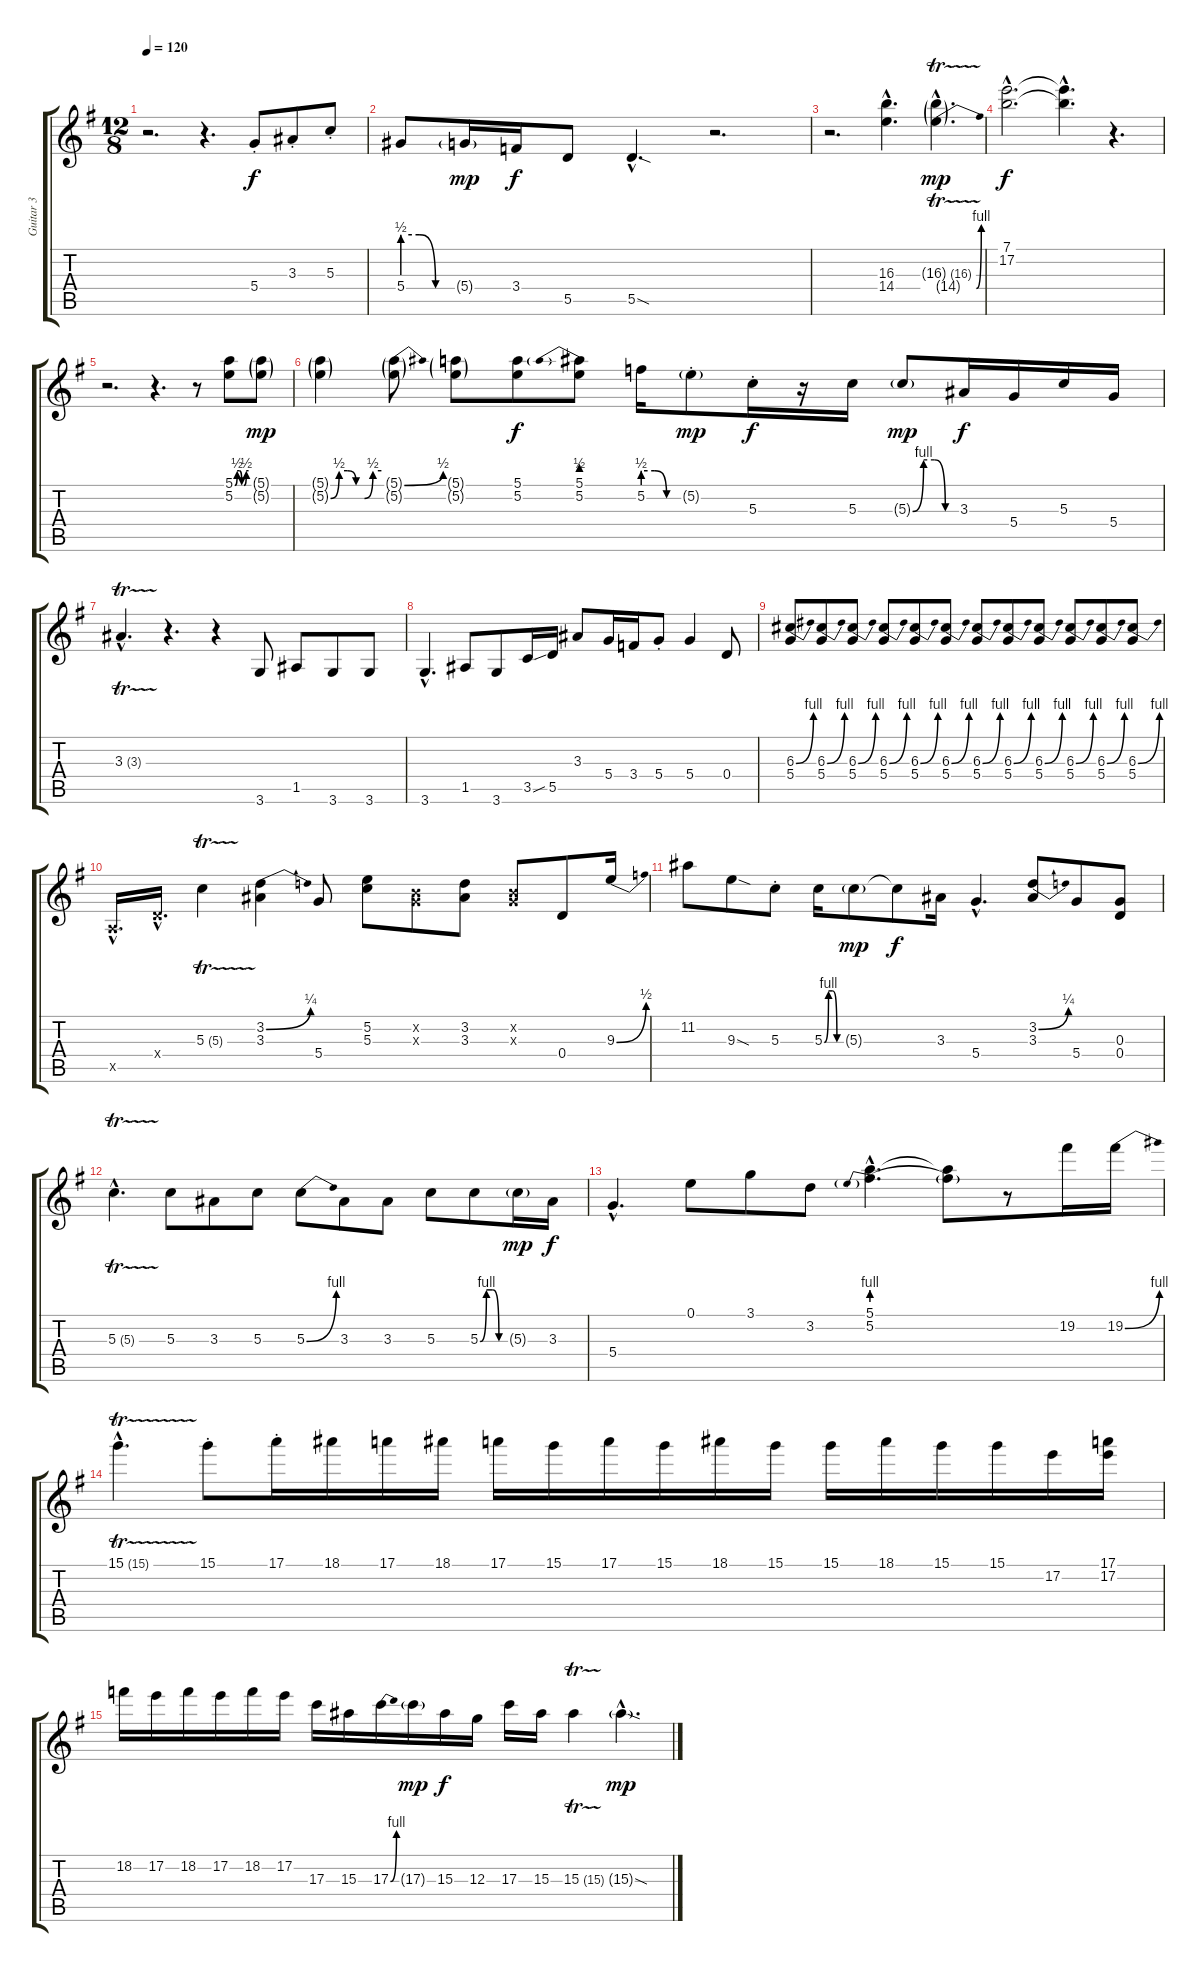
\track ("Guitar 3" "Guitar 3") {instrument electricguitarclean}
\staff {score tabs}
\tuning (E4 B3 G3 D3 A2 E2) {hide}
\ts (12 8)
\tempo 120
\clef g2
\ks g
r.2{d dy mp} r.4{d} 5.4{st}.8{dy f} 3.3{st}.8 5.3{st}.8 |
5.4{be (custom 0 2 20 2 40 0 60 0)}.8 5.4{g}.16{dy mp} 3.4.16{dy f} 5.5.8 5.5{sod hac}.4{d} r.2{d} |
r.2{d} (16.3{hac} 14.4{hac}).4{d} (16.3{tr (16 16) g hac} 14.4{be (bend 0 0 60 4) g hac}).4{d dy mp} |
(7.1{hac} 17.2{hac}).2{d dy f} (7.1{hac t} 17.2{hac t}).4{d} r.4{d} |
r.2{d} r.4{d} r.8 (5.1{be (custom 0 0 10 2 20 2 30 0 40 0 50 2 60 2)} 5.2).8 (5.1{g} 5.2{g}).8{dy mp} |
(5.1{g} 5.2{be (custom 0 0 10 2 20 2 30 0 40 0 50 2 60 2) g}).4 (5.1{be (bend 0 0 60 2) g} 5.2{g}).8 (5.1{g} 5.2{g}).8 (5.1 5.2).8{dy f} (5.1{be (prebend 0 2 60 2)} 5.2).8 5.2{be (custom 0 2 20 2 40 0 60 0)}.16 5.2{g st}.8{dy mp} 5.3{st}.16{dy f} r.16 5.3.16 5.3{be (custom 0 0 15 4 30 4 45 0 60 0) g}.8{dy mp} 3.3.16{dy f} 5.4.16 5.3.16 5.4.16 |
3.3{tr (3 16) hac}.4{d} r.4{d} r.4 3.6.8 1.5.8 3.6.8 3.6.8 |
3.6{hac}.4{d} 1.5.8 3.6.8 3.5{sou}.16 5.5.16 3.3.8 5.4.16 3.4.16 5.4{st}.8 5.4.4 0.4.8 |
(6.3{be (bend 0 0 60 4)} 5.4).8 (6.3{be (bend 0 0 60 4)} 5.4).8 (6.3{be (bend 0 0 60 4)} 5.4).8 (6.3{be (bend 0 0 60 4)} 5.4).8 (6.3{be (bend 0 0 60 4)} 5.4).8 (6.3{be (bend 0 0 60 4)} 5.4).8 (6.3{be (bend 0 0 60 4)} 5.4).8 (6.3{be (bend 0 0 60 4)} 5.4).8 (6.3{be (bend 0 0 60 4)} 5.4).8 (6.3{be (bend 0 0 60 4)} 5.4).8 (6.3{be (bend 0 0 60 4)} 5.4).8 (6.3{be (bend 0 0 60 4)} 5.4).8 |
0.5{hac x}.16{d} 0.4{hac x}.16{d} 5.3{tr (5 16)}.4 (3.2{be (bend 0 0 60 1)} 3.3).4 5.4.8 (5.2 5.3).8 (0.2{x} 0.3{x}).8 (3.2 3.3).8 (0.2{x} 0.3{x}).8 0.4.8 9.3{be (bend 0 0 60 2)}.16 |
11.2.8 9.3{sod}.8 5.3{st}.8 5.3{be (custom 0 0 15 4 30 4 45 0 60 0)}.16 5.3{g}.8{dy mp} 5.3{t}.8{dy f} 3.3.16 5.4{hac}.4{d} (3.2{be (bend 0 0 60 1)} 3.3).8 5.4.8 (0.3 0.4).8 |
5.3{tr (5 16) hac}.4{d} 5.3.8 3.3.8 5.3.8 5.3{be (bend 0 0 60 4)}.8 3.3.8 3.3.8 5.3.8 5.3{be (custom 0 0 15 4 30 4 45 0 60 0)}.8 5.3{g}.16{dy mp} 3.3.16{dy f} |
5.4{hac}.4{d} 0.1.8 3.1.8 3.2.8 (5.1{hac} 5.2{be (prebend 0 4 60 4) hac}).4{d} (5.1{t} 5.2{t}).8 r.8 19.2.16 19.2{be (bend 0 0 60 4)}.16 |
15.1{tr (15 16) hac}.4{d} 15.1{st}.8 17.1{st}.16 18.1.16 17.1.16 18.1.16 17.1.16 15.1.16 17.1.16 15.1.16 18.1.16 15.1.16 15.1.16 18.1.16 15.1.16 15.1.16 17.2.16 (17.1 17.2).16 |
18.2.16 17.2.16 18.2.16 17.2.16 18.2.16 17.2.16 17.3.16 15.3.16 17.3{be (bend 0 0 60 4)}.16 17.3{g}.16{dy mp} 15.3.16{dy f} 12.3.16 17.3.16 15.3.16 15.3{tr (15 16)}.4 15.3{sod g hac}.4{d dy mp}
